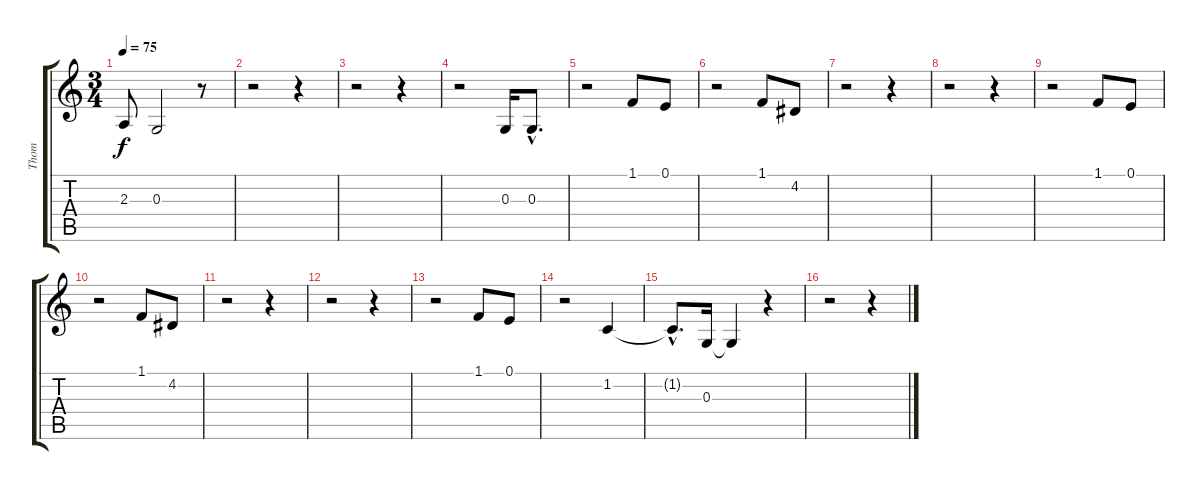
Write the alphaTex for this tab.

\track ("Thom" "Thom") {instrument drawbarorgan}
\staff {score tabs}
\tuning (E4 B3 G3 D3 A2 E2) {hide}
\ts (3 4)
\tempo 75
\clef g2
\ks c
2.3{t}.8{dy f} 0.3.2 r.8 |
r.2 r.4 |
r.2 r.4 |
r.2 0.3.16 0.3{hac}.8{d} |
r.2 1.1.8 0.1.8 |
r.2 1.1.8 4.2.8 |
r.2 r.4 |
r.2 r.4 |
r.2 1.1.8 0.1.8 |
r.2 1.1.8 4.2.8 |
r.2 r.4 |
r.2 r.4 |
r.2 1.1.8 0.1.8 |
r.2 1.2.4 |
1.2{hac t}.8{d} 0.3.16 0.3{t}.4 r.4 |
r.2 r.4
